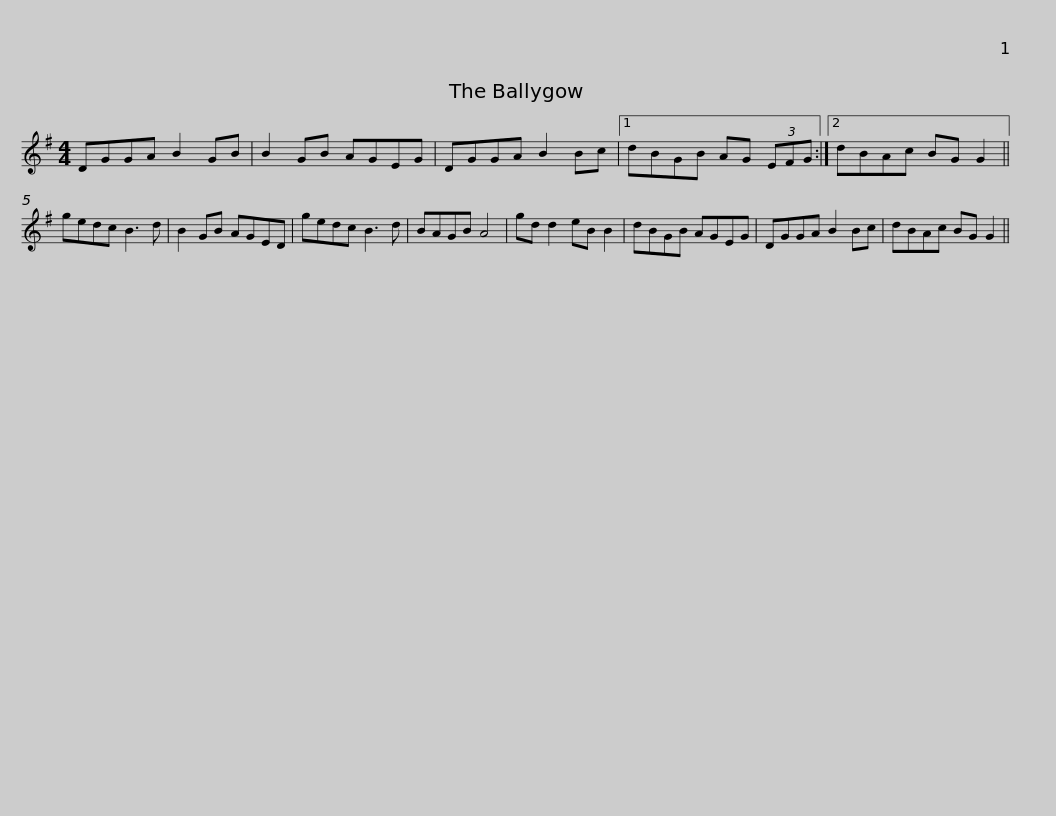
X:1
L:1/8
M:4/4
I:linebreak $
K:G
V:1 treble
V:1
 DGGA B2 GB | B2 GB AGEG | DGGA B2 Bc |1 dBGB AG (3EFG :|2 dBAc BG G2 || %5
 gedc B3 d |$ B2 GB AGED | gedc B3 d | BAGB A4 | gd d2 eB B2 | %10
 dBGB AGEG | DGGA B2 Bc |$ dBAc BG G2 || %13
